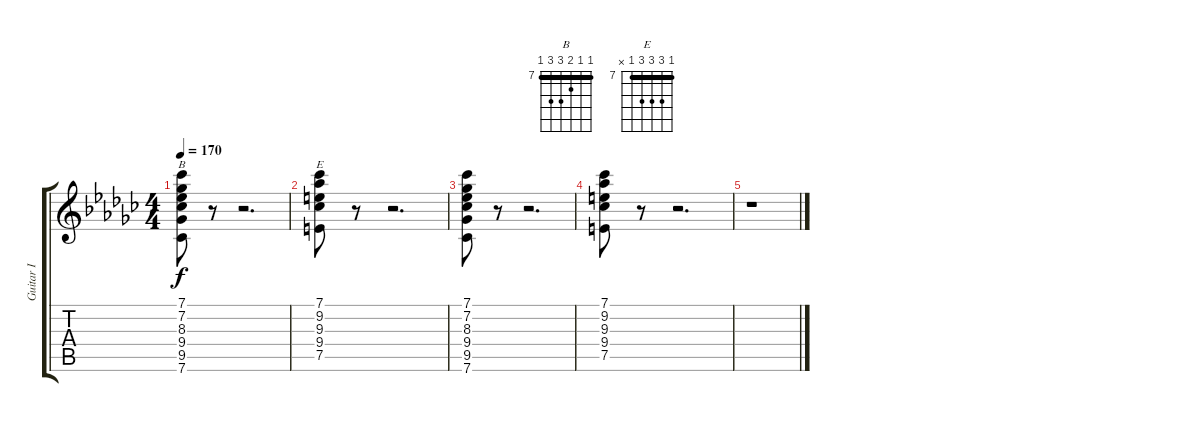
\track ("Guitar I" "Guitar I") {instrument acousticguitarnylon}
\staff {score tabs}
\tuning (E4 B3 G3 D3 A2 E2) {hide}
\chord ("B" 7 7 8 9 9 7) {firstfret 7 barre 7}
\chord ("E" 7 9 9 9 7 x) {firstfret 7 barre 7}
\ts (4 4)
\tempo 170
\clef g2
\ks ebminor
(7.1 7.2 8.3 9.4 9.5 7.6).8{ch "B" dy f} r.8 r.2{d} |
(7.1 9.2 9.3 9.4 7.5).8{ch "E"} r.8 r.2{d} |
(7.1 7.2 8.3 9.4 9.5 7.6).8 r.8 r.2{d} |
(7.1 9.2 9.3 9.4 7.5).8 r.8 r.2{d} |
r.1
